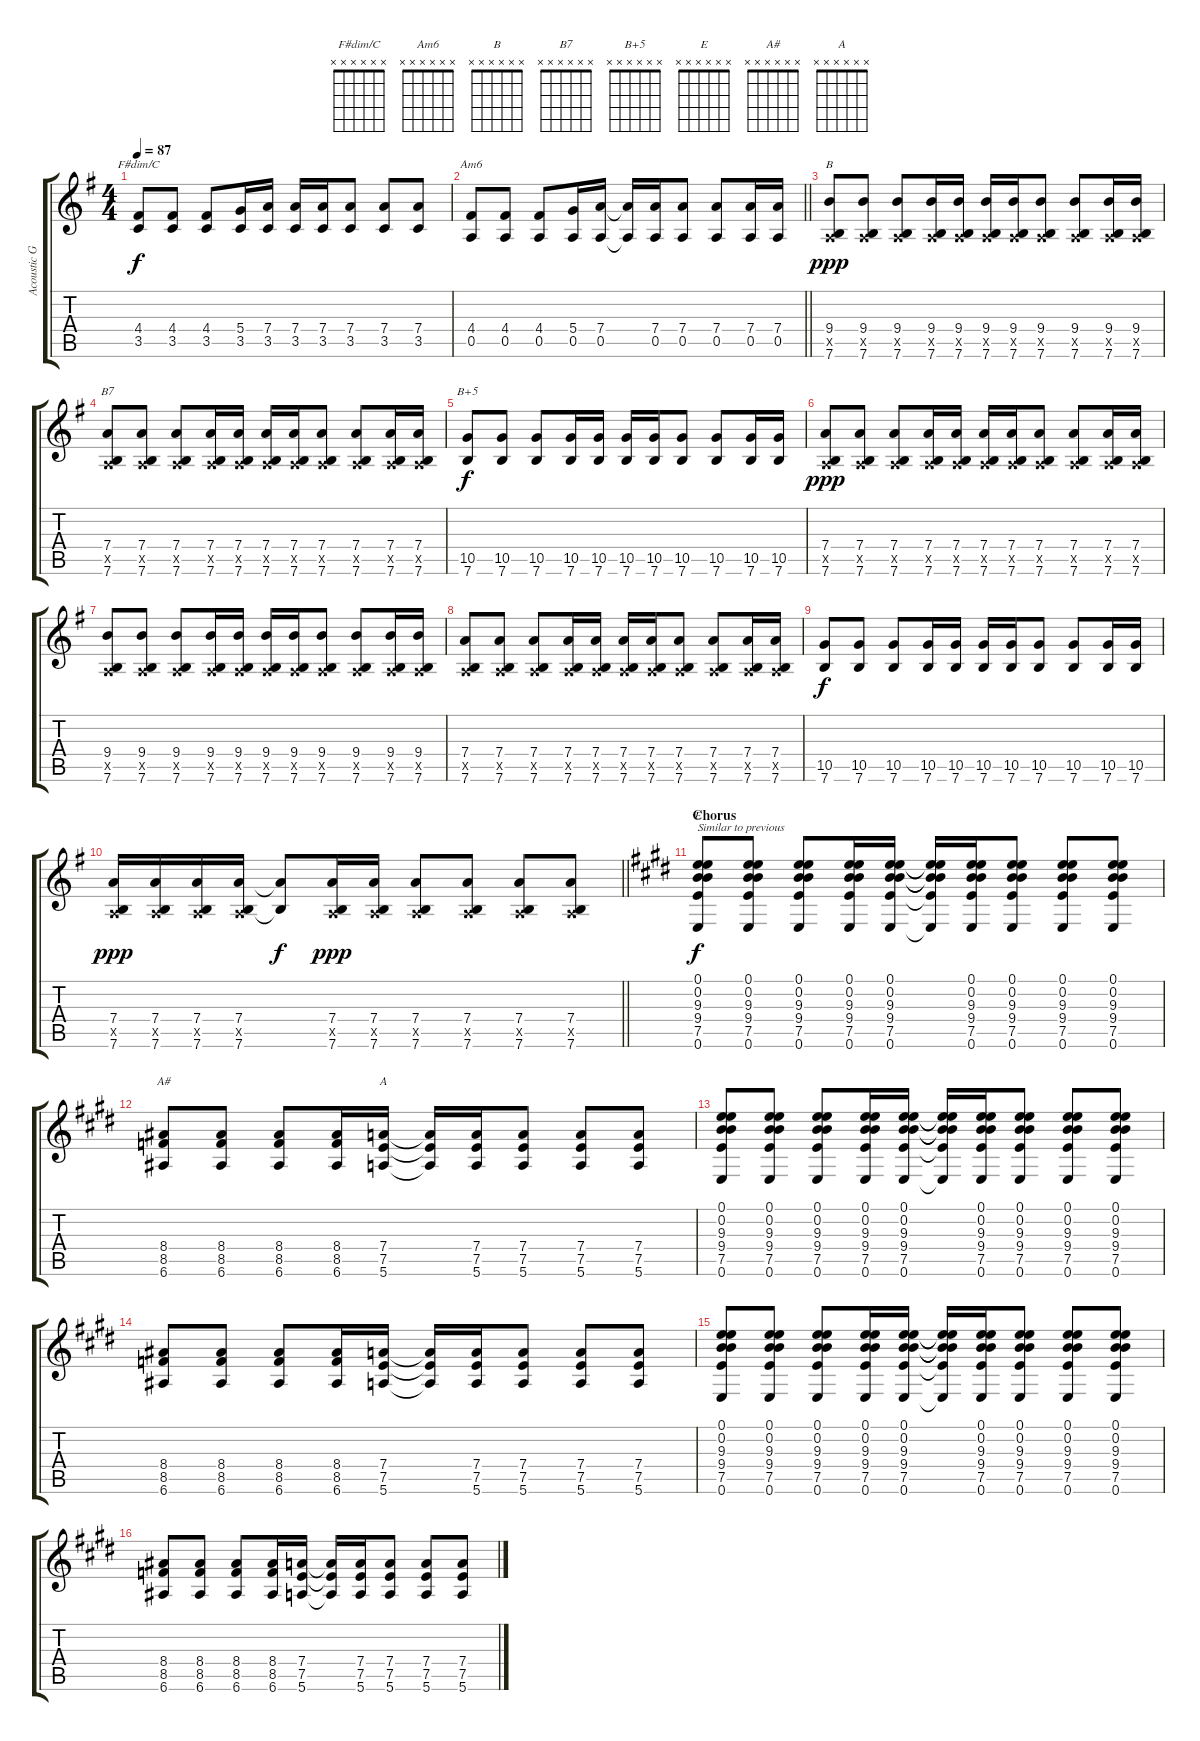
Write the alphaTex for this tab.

\track ("Acoustic Guitar" "Acoustic G") {instrument acousticguitarsteel}
\staff {score tabs}
\tuning (E4 B3 G3 D3 A2 E2) {hide}
\chord ("F#dim/C" x x x x x x)
\chord ("Am6" x x x x x x)
\chord ("B" x x x x x x)
\chord ("B7" x x x x x x)
\chord ("B+5" x x x x x x)
\chord ("E" x x x x x x)
\chord ("A#" x x x x x x)
\chord ("A" x x x x x x)
\ts (4 4)
\tempo 87
\clef g2
\ks eminor
(4.4 3.5).8{ch "F#dim/C" dy f} (4.4 3.5).8 (4.4 3.5).8 (5.4 3.5).16 (7.4 3.5).16 (7.4 3.5).16 (7.4 3.5).16 (7.4 3.5).8 (7.4 3.5).8 (7.4 3.5).8 |
\barLineRight lightlight
(4.4 0.5).8{ch "Am6"} (4.4 0.5).8 (4.4 0.5).8 (5.4 0.5).16 (7.4 0.5).16 (7.4{t} 0.5{t}).16 (7.4 0.5).16 (7.4 0.5).8 (7.4 0.5).8 (7.4 0.5).16 (7.4 0.5).16 |
(9.4 0.5{x} 7.6).8{ch "B" dy ppp} (9.4 0.5{x} 7.6).8 (9.4 0.5{x} 7.6).8 (9.4 0.5{x} 7.6).16 (9.4 0.5{x} 7.6).16 (9.4 0.5{x} 7.6).16 (9.4 0.5{x} 7.6).16 (9.4 0.5{x} 7.6).8 (9.4 0.5{x} 7.6).8 (9.4 0.5{x} 7.6).16 (9.4 0.5{x} 7.6).16 |
(7.4 0.5{x} 7.6).8{ch "B7"} (7.4 0.5{x} 7.6).8 (7.4 0.5{x} 7.6).8 (7.4 0.5{x} 7.6).16 (7.4 0.5{x} 7.6).16 (7.4 0.5{x} 7.6).16 (7.4 0.5{x} 7.6).16 (7.4 0.5{x} 7.6).8 (7.4 0.5{x} 7.6).8 (7.4 0.5{x} 7.6).16 (7.4 0.5{x} 7.6).16 |
(10.5 7.6).8{ch "B+5" dy f} (10.5 7.6).8 (10.5 7.6).8 (10.5 7.6).16 (10.5 7.6).16 (10.5 7.6).16 (10.5 7.6).16 (10.5 7.6).8 (10.5 7.6).8 (10.5 7.6).16 (10.5 7.6).16 |
(7.4 0.5{x} 7.6).8{dy ppp} (7.4 0.5{x} 7.6).8 (7.4 0.5{x} 7.6).8 (7.4 0.5{x} 7.6).16 (7.4 0.5{x} 7.6).16 (7.4 0.5{x} 7.6).16 (7.4 0.5{x} 7.6).16 (7.4 0.5{x} 7.6).8 (7.4 0.5{x} 7.6).8 (7.4 0.5{x} 7.6).16 (7.4 0.5{x} 7.6).16 |
(9.4 0.5{x} 7.6).8 (9.4 0.5{x} 7.6).8 (9.4 0.5{x} 7.6).8 (9.4 0.5{x} 7.6).16 (9.4 0.5{x} 7.6).16 (9.4 0.5{x} 7.6).16 (9.4 0.5{x} 7.6).16 (9.4 0.5{x} 7.6).8 (9.4 0.5{x} 7.6).8 (9.4 0.5{x} 7.6).16 (9.4 0.5{x} 7.6).16 |
(7.4 0.5{x} 7.6).8 (7.4 0.5{x} 7.6).8 (7.4 0.5{x} 7.6).8 (7.4 0.5{x} 7.6).16 (7.4 0.5{x} 7.6).16 (7.4 0.5{x} 7.6).16 (7.4 0.5{x} 7.6).16 (7.4 0.5{x} 7.6).8 (7.4 0.5{x} 7.6).8 (7.4 0.5{x} 7.6).16 (7.4 0.5{x} 7.6).16 |
(10.5 7.6).8{dy f} (10.5 7.6).8 (10.5 7.6).8 (10.5 7.6).16 (10.5 7.6).16 (10.5 7.6).16 (10.5 7.6).16 (10.5 7.6).8 (10.5 7.6).8 (10.5 7.6).16 (10.5 7.6).16 |
\barLineRight lightlight
(7.4 0.5{x} 7.6).16{dy ppp} (7.4 0.5{x} 7.6).16 (7.4 0.5{x} 7.6).16 (7.4 0.5{x} 7.6).16 (7.4{t} 7.6{t}).8{dy f} (7.4 0.5{x} 7.6).16{dy ppp} (7.4 0.5{x} 7.6).16 (7.4 0.5{x} 7.6).8 (7.4 0.5{x} 7.6).8 (7.4 0.5{x} 7.6).8 (7.4 0.5{x} 7.6).8 |
\section ("" "Chorus")
\ks e
(0.1 0.2 9.3 9.4 7.5 0.6).8{ch "E" txt "Similar to previous" dy f} (0.1 0.2 9.3 9.4 7.5 0.6).8 (0.1 0.2 9.3 9.4 7.5 0.6).8 (0.1 0.2 9.3 9.4 7.5 0.6).16 (0.1 0.2 9.3 9.4 7.5 0.6).16 (0.1{t} 0.2{t} 9.3{t} 9.4{t} 7.5{t} 0.6{t}).16 (0.1 0.2 9.3 9.4 7.5 0.6).16 (0.1 0.2 9.3 9.4 7.5 0.6).8 (0.1 0.2 9.3 9.4 7.5 0.6).8 (0.1 0.2 9.3 9.4 7.5 0.6).8 |
(8.4 8.5 6.6).8{ch "A#"} (8.4 8.5 6.6).8 (8.4 8.5 6.6).8 (8.4 8.5 6.6).16 (7.4 7.5 5.6).16{ch "A"} (7.4{t} 7.5{t} 5.6{t}).16 (7.4 7.5 5.6).16 (7.4 7.5 5.6).8 (7.4 7.5 5.6).8 (7.4 7.5 5.6).8 |
(0.1 0.2 9.3 9.4 7.5 0.6).8 (0.1 0.2 9.3 9.4 7.5 0.6).8 (0.1 0.2 9.3 9.4 7.5 0.6).8 (0.1 0.2 9.3 9.4 7.5 0.6).16 (0.1 0.2 9.3 9.4 7.5 0.6).16 (0.1{t} 0.2{t} 9.3{t} 9.4{t} 7.5{t} 0.6{t}).16 (0.1 0.2 9.3 9.4 7.5 0.6).16 (0.1 0.2 9.3 9.4 7.5 0.6).8 (0.1 0.2 9.3 9.4 7.5 0.6).8 (0.1 0.2 9.3 9.4 7.5 0.6).8 |
(8.4 8.5 6.6).8 (8.4 8.5 6.6).8 (8.4 8.5 6.6).8 (8.4 8.5 6.6).16 (7.4 7.5 5.6).16 (7.4{t} 7.5{t} 5.6{t}).16 (7.4 7.5 5.6).16 (7.4 7.5 5.6).8 (7.4 7.5 5.6).8 (7.4 7.5 5.6).8 |
(0.1 0.2 9.3 9.4 7.5 0.6).8 (0.1 0.2 9.3 9.4 7.5 0.6).8 (0.1 0.2 9.3 9.4 7.5 0.6).8 (0.1 0.2 9.3 9.4 7.5 0.6).16 (0.1 0.2 9.3 9.4 7.5 0.6).16 (0.1{t} 0.2{t} 9.3{t} 9.4{t} 7.5{t} 0.6{t}).16 (0.1 0.2 9.3 9.4 7.5 0.6).16 (0.1 0.2 9.3 9.4 7.5 0.6).8 (0.1 0.2 9.3 9.4 7.5 0.6).8 (0.1 0.2 9.3 9.4 7.5 0.6).8 |
(8.4 8.5 6.6).8 (8.4 8.5 6.6).8 (8.4 8.5 6.6).8 (8.4 8.5 6.6).16 (7.4 7.5 5.6).16 (7.4{t} 7.5{t} 5.6{t}).16 (7.4 7.5 5.6).16 (7.4 7.5 5.6).8 (7.4 7.5 5.6).8 (7.4 7.5 5.6).8
